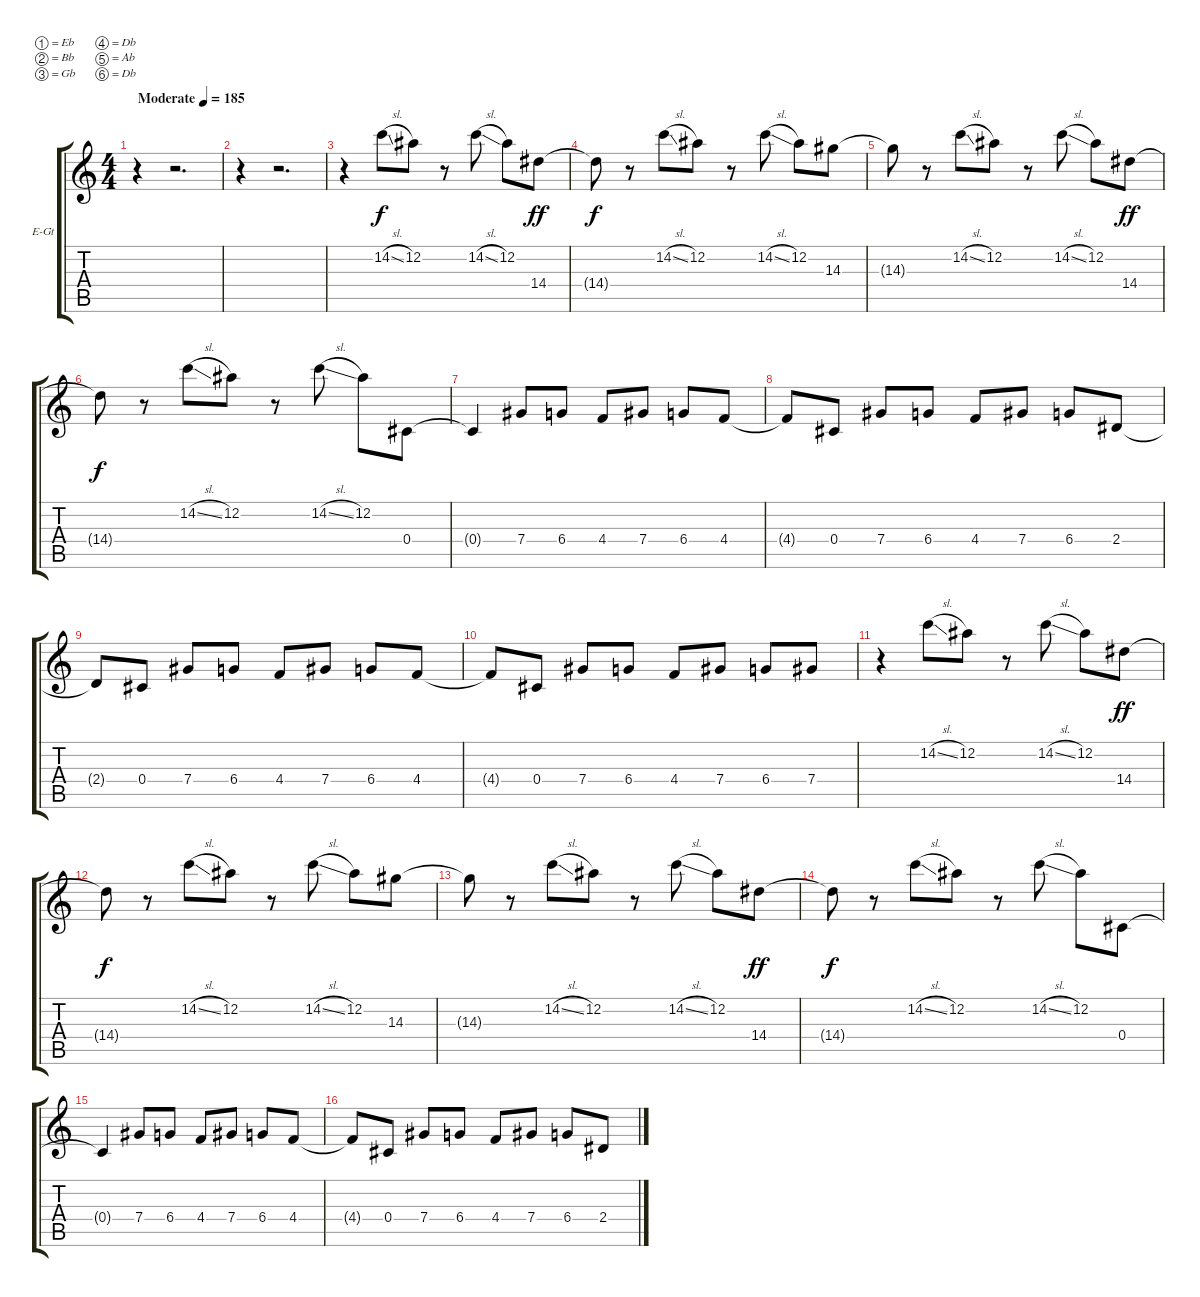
\bracketExtendMode groupsimilarinstruments
\firstSystemTrackNameOrientation horizontal
\otherSystemsTrackNameOrientation horizontal
\track ("Guitar 2" "E-Gt") {instrument distortionguitar}
\staff {score tabs}
\tuning (Eb4 Bb3 Gb3 Db3 Ab2 Db2)
\ts (4 4)
\beaming (8 2 2 2 2)
\tempo (185 "Moderate")
\clef g2
\ks c
r.4{dy f instrument distortionguitar} r.2{d} |
r.4 r.2{d} |
r.4 14.2{sl}.8 12.2.8 r.8 14.2{sl}.8 12.2.8 14.4.8{dy ff} |
14.4{t}.8{dy f} r.8 14.2{sl}.8 12.2.8 r.8 14.2{sl}.8 12.2.8 14.3.8 |
14.3{t}.8 r.8 14.2{sl}.8 12.2.8 r.8 14.2{sl}.8 12.2.8 14.4.8{dy ff} |
14.4{t}.8{dy f} r.8 14.2{sl}.8 12.2.8 r.8 14.2{sl}.8 12.2.8 0.4.8 |
0.4{t}.4 7.4.8 6.4.8 4.4.8 7.4.8 6.4.8 4.4.8 |
4.4{t}.8 0.4.8 7.4.8 6.4.8 4.4.8 7.4.8 6.4.8 2.4.8 |
2.4{t}.8 0.4.8 7.4.8 6.4.8 4.4.8 7.4.8 6.4.8 4.4.8 |
4.4{t}.8 0.4.8 7.4.8 6.4.8 4.4.8 7.4.8 6.4.8 7.4.8 |
r.4 14.2{sl}.8 12.2.8 r.8 14.2{sl}.8 12.2.8 14.4.8{dy ff} |
14.4{t}.8{dy f} r.8 14.2{sl}.8 12.2.8 r.8 14.2{sl}.8 12.2.8 14.3.8 |
14.3{t}.8 r.8 14.2{sl}.8 12.2.8 r.8 14.2{sl}.8 12.2.8 14.4.8{dy ff} |
14.4{t}.8{dy f} r.8 14.2{sl}.8 12.2.8 r.8 14.2{sl}.8 12.2.8 0.4.8 |
0.4{t}.4 7.4.8 6.4.8 4.4.8 7.4.8 6.4.8 4.4.8 |
4.4{t}.8 0.4.8 7.4.8 6.4.8 4.4.8 7.4.8 6.4.8 2.4.8
